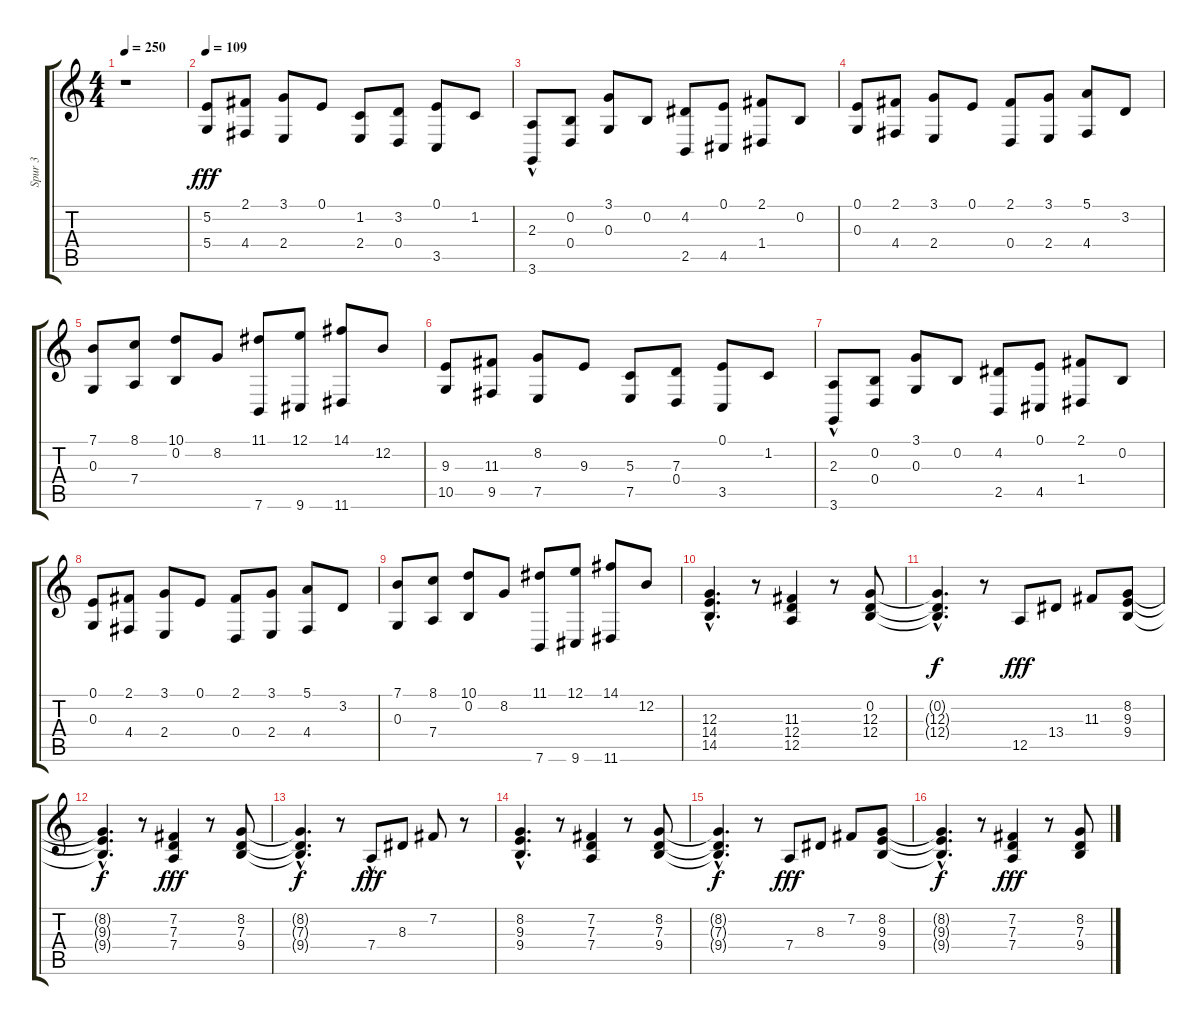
\track ("Spur 3" "Spur 3") {instrument acousticgrandpiano}
\staff {score tabs}
\tuning (E4 B3 G3 D3 A2 E2) {hide}
\ts (4 4)
\tempo 250
\clef g2
\ks c
r.1{dy fff instrument acousticgrandpiano} |
\tempo 109
(5.2 5.4).8 (2.1 4.4).8 (3.1 2.4).8 0.1.8 (1.2 2.4).8 (3.2 0.4).8 (0.1 3.5).8 1.2.8 |
(2.3 3.6{hac}).8 (0.2 0.4).8 (3.1 0.3).8 0.2.8 (4.2 2.5).8 (0.1 4.5).8 (2.1 1.4).8 0.2.8 |
(0.1 0.3).8 (2.1 4.4).8 (3.1 2.4).8 0.1.8 (2.1 0.4).8 (3.1 2.4).8 (5.1 4.4).8 3.2.8 |
(7.1 0.3).8 (8.1 7.4).8 (10.1 0.2).8 8.2.8 (11.1 7.6).8 (12.1 9.6).8 (14.1 11.6).8 12.2.8 |
(9.3 10.5).8 (11.3 9.5).8 (8.2 7.5).8 9.3.8 (5.3 7.5).8 (7.3 0.4).8 (0.1 3.5).8 1.2.8 |
(2.3 3.6{hac}).8 (0.2 0.4).8 (3.1 0.3).8 0.2.8 (4.2 2.5).8 (0.1 4.5).8 (2.1 1.4).8 0.2.8 |
(0.1 0.3).8 (2.1 4.4).8 (3.1 2.4).8 0.1.8 (2.1 0.4).8 (3.1 2.4).8 (5.1 4.4).8 3.2.8 |
(7.1 0.3).8 (8.1 7.4).8 (10.1 0.2).8 8.2.8 (11.1 7.6).8 (12.1 9.6).8 (14.1 11.6).8 12.2.8 |
(12.3{hac} 14.4{hac} 14.5{hac}).4{d} r.8 (11.3 12.4 12.5).4 r.8 (0.2 12.3 12.4).8 |
(0.2{hac t} 12.3{t} 12.4{t}).4{d dy f} r.8 12.5.8{dy fff} 13.4.8 11.3.8 (8.2 9.3 9.4).8 |
(8.2{hac t} 9.3{hac t} 9.4{hac t}).4{d dy f} r.8 (7.2 7.3 7.4).4{dy fff} r.8 (8.2 7.3 9.4).8 |
(8.2{hac t} 7.3{hac t} 9.4{hac t}).4{d dy f} r.8 7.4{hac}.8{dy fff} 8.3.8 7.2.8 r.8 |
(8.2{hac} 9.3{hac} 9.4{hac}).4{d} r.8 (7.2 7.3 7.4).4 r.8 (8.2 7.3 9.4).8 |
(8.2{t} 7.3{t} 9.4{hac t}).4{d dy f} r.8 7.4.8{dy fff} 8.3.8 7.2.8 (8.2 9.3 9.4).8 |
(8.2{t} 9.3{hac t} 9.4{hac t}).4{d dy f} r.8 (7.2 7.3 7.4).4{dy fff} r.8 (8.2 7.3 9.4).8
